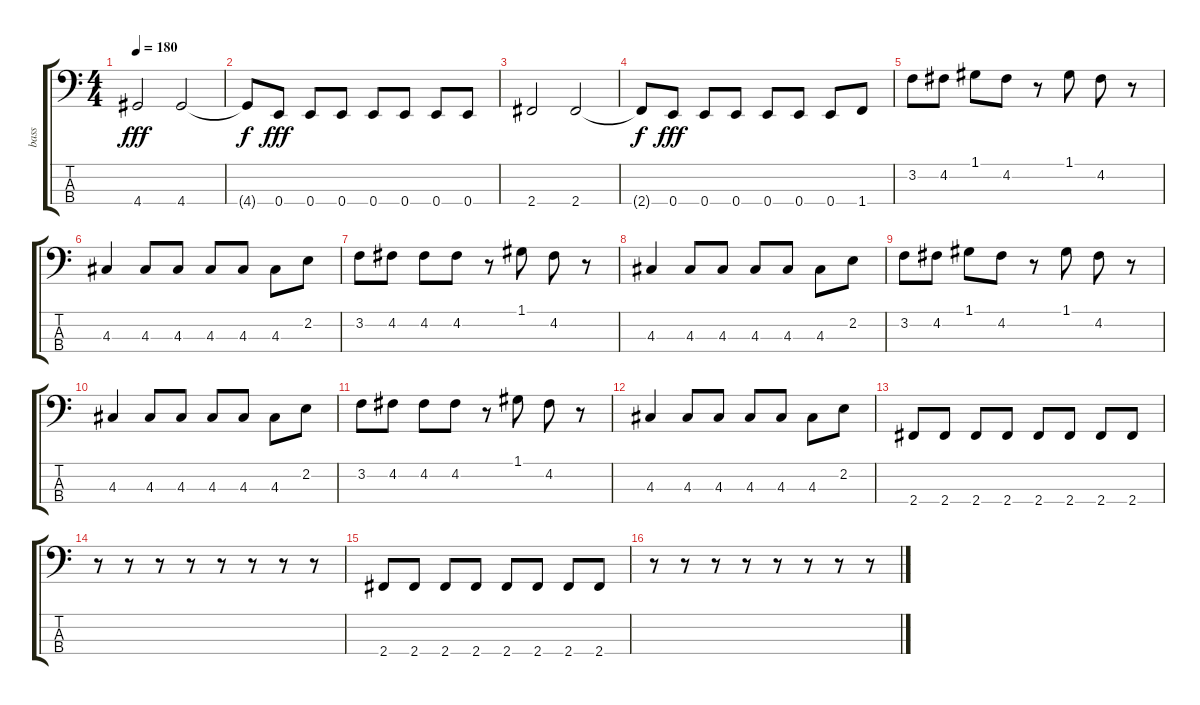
\track ("bass" "bass") {instrument electricbasspick}
\staff {score tabs}
\tuning (G2 D2 A1 E1) {hide}
\ts (4 4)
\tempo 180
\clef f4
\ks c
4.4.2{dy fff} 4.4.2 |
4.4{t}.8{dy f} 0.4.8{dy fff} 0.4.8 0.4.8 0.4.8 0.4.8 0.4.8 0.4.8 |
2.4.2 2.4.2 |
2.4{t}.8{dy f} 0.4.8{dy fff} 0.4.8 0.4.8 0.4.8 0.4.8 0.4.8 1.4.8 |
3.2.8 4.2.8 1.1.8 4.2.8 r.8 1.1.8 4.2.8 r.8 |
4.3.4 4.3.8 4.3.8 4.3.8 4.3.8 4.3.8 2.2.8 |
3.2.8 4.2.8 4.2.8 4.2.8 r.8 1.1.8 4.2.8 r.8 |
4.3.4 4.3.8 4.3.8 4.3.8 4.3.8 4.3.8 2.2.8 |
3.2.8 4.2.8 1.1.8 4.2.8 r.8 1.1.8 4.2.8 r.8 |
4.3.4 4.3.8 4.3.8 4.3.8 4.3.8 4.3.8 2.2.8 |
3.2.8 4.2.8 4.2.8 4.2.8 r.8 1.1.8 4.2.8 r.8 |
4.3.4 4.3.8 4.3.8 4.3.8 4.3.8 4.3.8 2.2.8 |
2.4.8 2.4.8 2.4.8 2.4.8 2.4.8 2.4.8 2.4.8 2.4.8 |
r.8 r.8 r.8 r.8 r.8 r.8 r.8 r.8 |
2.4.8 2.4.8 2.4.8 2.4.8 2.4.8 2.4.8 2.4.8 2.4.8 |
r.8 r.8 r.8 r.8 r.8 r.8 r.8 r.8
